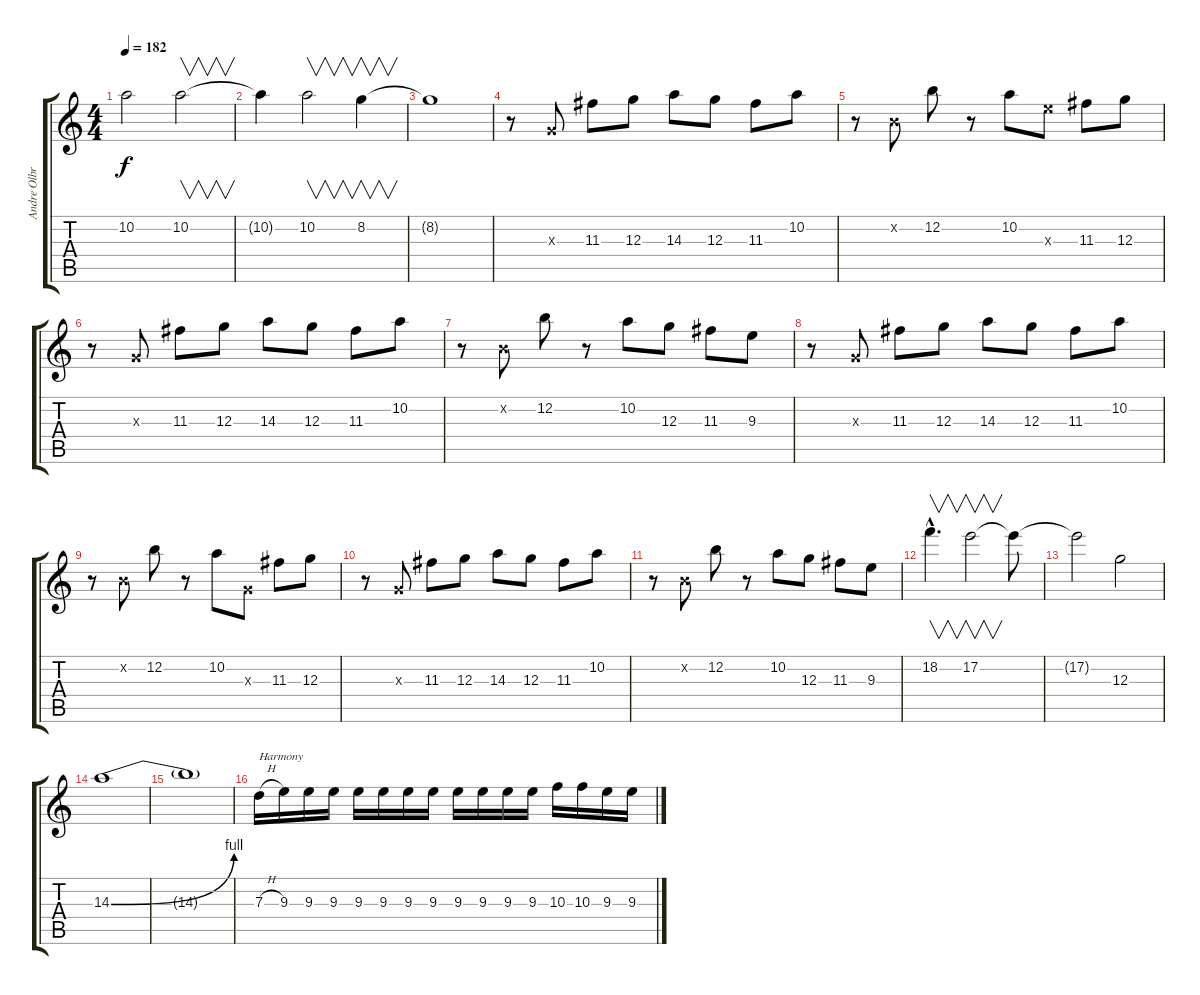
\track ("Andre Olbrich" "Andre Olbr") {instrument distortionguitar}
\staff {score tabs}
\tuning (E4 B3 G3 D3 A2 E2) {hide}
\ts (4 4)
\tempo 182
\clef g2
\ks c
10.2{t}.2{dy f} 10.2.2{v instrument electricguitarclean} |
10.2{t}.4 10.2.2{v instrument electricguitarclean} 8.2.4{v instrument electricguitarclean} |
8.2{t}.1 |
r.8{instrument distortionguitar} 0.3{x}.8 11.3.8 12.3.8 14.3.8 12.3.8 11.3.8 10.2.8 |
r.8 0.2{x}.8 12.2.8 r.8 10.2.8 9.3{x}.8 11.3.8 12.3.8 |
r.8 0.3{x}.8 11.3.8 12.3.8 14.3.8 12.3.8 11.3.8 10.2.8 |
r.8 0.2{x}.8 12.2.8 r.8 10.2.8 12.3.8 11.3.8 9.3.8 |
r.8 0.3{x}.8 11.3.8 12.3.8 14.3.8 12.3.8 11.3.8 10.2.8 |
r.8 0.2{x}.8 12.2.8 r.8 10.2.8 0.3{x}.8 11.3.8 12.3.8 |
r.8 0.3{x}.8 11.3.8 12.3.8 14.3.8 12.3.8 11.3.8 10.2.8 |
r.8 0.2{x}.8 12.2.8 r.8 10.2.8 12.3.8 11.3.8 9.3.8 |
18.2{hac}.4{v d} 17.2.2{v} 17.2{t}.8 |
17.2{t}.2 12.3.2 |
14.3{be (bend 0 0 60 4)}.1 |
14.3{t}.1 |
7.3{h}.16{txt "Harmony"} 9.3.16 9.3.16 9.3.16 9.3.16 9.3.16 9.3.16 9.3.16 9.3.16 9.3.16 9.3.16 9.3.16 10.3.16 10.3.16 9.3.16 9.3.16
